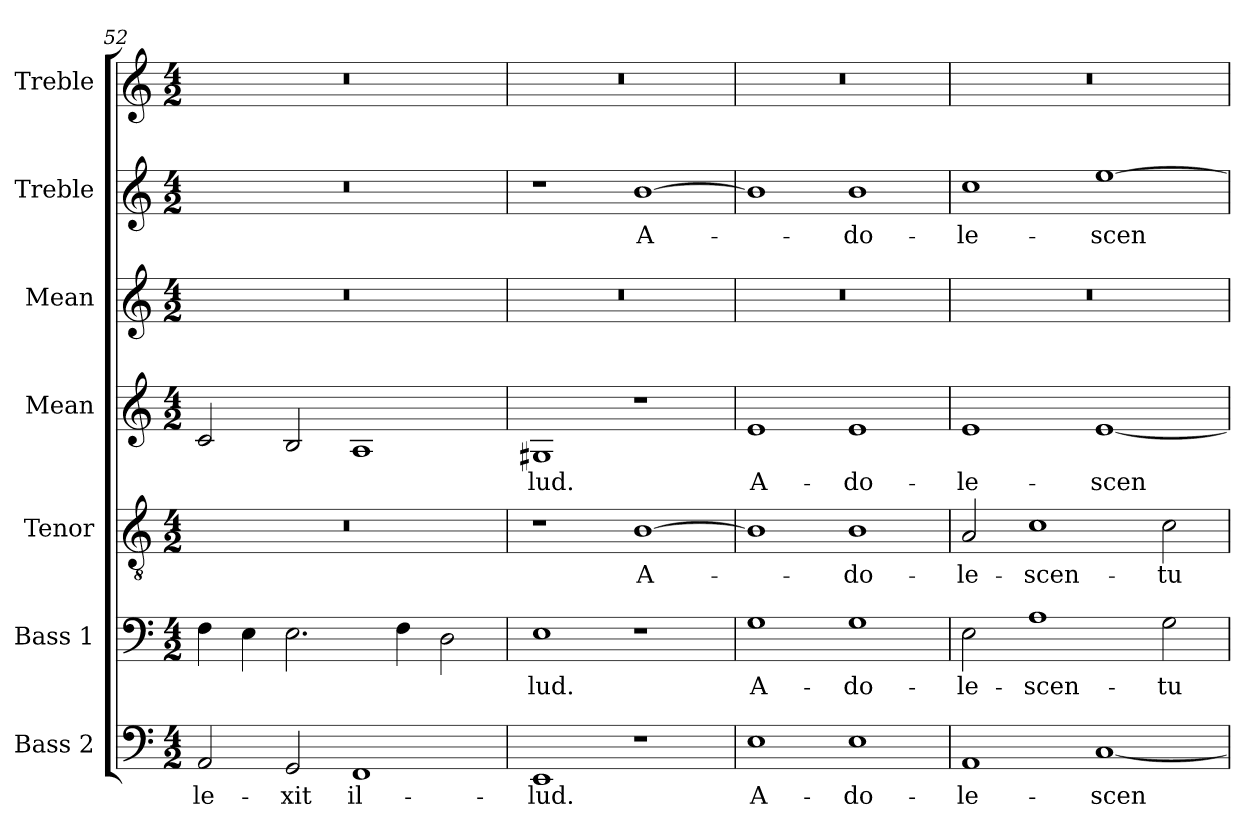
**kern	**text	**kern	**text	**kern	**text	**kern	**text	**kern	**kern	**text	**kern
*part7	*part7	*part6	*part6	*part5	*part5	*part4	*part4	*part3	*part2	*part2	*part1
*staff7	*staff7	*staff6	*staff6	*staff5	*staff5	*staff4	*staff4	*staff3	*staff2	*staff2	*staff1
*I"Bass 2	*	*I"Bass 1	*	*I"Tenor	*	*I"Mean	*	*I"Mean	*I"Treble	*	*I"Treble
*I'B2.	*	*I'B1.	*	*I'T.	*	*I'M.	*	*I'M.	*I'Tr.	*	*I'Tr.
*clefF4	*	*clefF4	*	*clefGv2	*	*clefG2	*	*clefG2	*clefG2	*	*clefG2
*	*	*	*	*ITrd7c12	*	*	*	*	*	*	*
*k[]	*	*k[]	*	*k[]	*	*k[]	*	*k[]	*k[]	*	*k[]
*C:	*	*C:	*	*C:	*	*C:	*	*C:	*C:	*	*C:
*M4/2	*	*M4/2	*	*M4/2	*	*M4/2	*	*M4/2	*M4/2	*	*M4/2
=52	=52	=52	=52	=52	=52	=52	=52	=52	=52	=52	=52
!	!LO:LY:b:color=#000000	!	!	!LO:N:vis=1	!	!	!	!LO:N:vis=1	!LO:N:vis=1	!	!LO:N:vis=1
2AAi/	-le-	4Fi\	.	0r	.	2ci/	.	0r	0r	.	0r
.	.	4Ei\	.	.	.	.	.	.	.	.	.
!	!LO:LY:b:color=#000000	!	!	!	!	!	!	!	!	!	!
2GGi/	-xit	2.Ei\	.	.	.	2Bi/	.	.	.	.	.
!	!LO:LY:b:color=#000000	!	!	!	!	!	!	!	!	!	!
1FFi	il-	.	.	.	.	1Ai	.	.	.	.	.
.	.	4Fi\	.	.	.	.	.	.	.	.	.
.	.	2Di\	.	.	.	.	.	.	.	.	.
!!LO:LB:g=z
=53	=53	=53	=53	=53	=53	=53	=53	=53	=53	=53	=53
!	!LO:LY:b:color=#000000	!	!	!	!	!	!	!	!	!	!
!	!	!	!LO:LY:b:color=#000000	!	!	!	!	!	!	!	!
!	!	!	!	!	!	!	!LO:LY:b:color=#000000	!LO:N:vis=1	!	!	!LO:N:vis=1
1EEi	-lud.	1Ei	-lud.	1r	.	1G#Xi	-lud.	0r	1r	.	0r
!	!	!	!	!	!LO:LY:b:color=#000000	!	!	!	!	!	!
!	!	!	!	!	!	!	!	!	!	!LO:LY:b:color=#000000	!
1r	.	1r	.	[1BBi	A-	1r	.	.	[1bi	A-	.
=54	=54	=54	=54	=54	=54	=54	=54	=54	=54	=54	=54
!	!LO:LY:b:color=#000000	!	!	!	!	!	!	!	!	!	!
!	!	!	!LO:LY:b:color=#000000	!	!	!	!	!	!	!	!
!	!	!	!	!	!	!	!LO:LY:b:color=#000000	!LO:N:vis=1	!	!	!LO:N:vis=1
1Ei	A-	1Gi	A-	1BBi]	.	1ei	A-	0r	1bi]	.	0r
!	!LO:LY:b:color=#000000	!	!	!	!	!	!	!	!	!	!
!	!	!	!LO:LY:b:color=#000000	!	!	!	!	!	!	!	!
!	!	!	!	!	!LO:LY:b:color=#000000	!	!	!	!	!	!
!	!	!	!	!	!	!	!LO:LY:b:color=#000000	!	!	!	!
!	!	!	!	!	!	!	!	!	!	!LO:LY:b:color=#000000	!
1Ei	-do-	1Gi	-do-	1BBi	-do-	1ei	-do-	.	1bi	-do-	.
=55	=55	=55	=55	=55	=55	=55	=55	=55	=55	=55	=55
!	!LO:LY:b:color=#000000	!	!	!	!	!	!	!	!	!	!
!	!	!	!LO:LY:b:color=#000000	!	!	!	!	!	!	!	!
!	!	!	!	!	!LO:LY:b:color=#000000	!	!	!	!	!	!
!	!	!	!	!	!	!	!LO:LY:b:color=#000000	!LO:N:vis=1	!	!	!
!	!	!	!	!	!	!	!	!	!	!LO:LY:b:color=#000000	!LO:N:vis=1
1AAi	-le-	2Ei\	-le-	2AAi/	-le-	1ei	-le-	0r	1cci	-le-	0r
!	!	!	!LO:LY:b:color=#000000	!	!	!	!	!	!	!	!
!	!	!	!	!	!LO:LY:b:color=#000000	!	!	!	!	!	!
.	.	1Ai	-scen-	1Ci	-scen-	.	.	.	.	.	.
!	!LO:LY:b:color=#000000	!	!	!	!	!	!	!	!	!	!
!	!	!	!	!	!	!	!LO:LY:b:color=#000000	!	!	!	!
!	!	!	!	!	!	!	!	!	!	!LO:LY:b:color=#000000	!
[1Ci	-scen-	.	.	.	.	[1ei	-scen-	.	[1eei	-scen-	.
!	!	!	!LO:LY:b:color=#000000	!	!	!	!	!	!	!	!
!	!	!	!	!	!LO:LY:b:color=#000000	!	!	!	!	!	!
.	.	2Gi\	-tu-	2Ci\	-tu-	.	.	.	.	.	.
=	=	=	=	=	=	=	=	=	=	=	=
*-	*-	*-	*-	*-	*-	*-	*-	*-	*-	*-	*-
